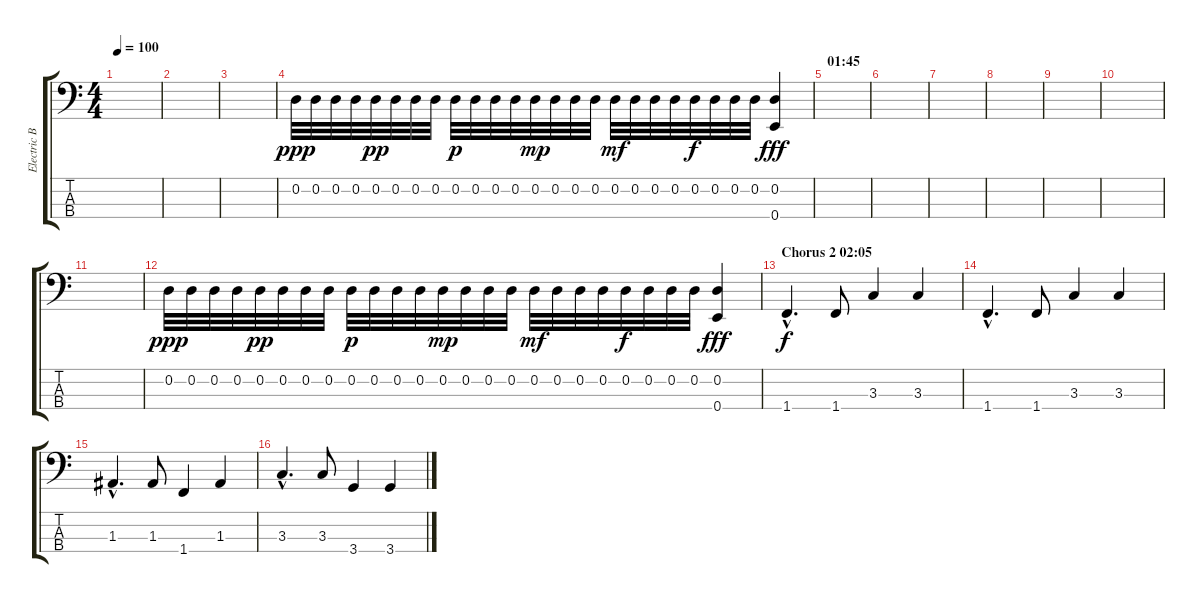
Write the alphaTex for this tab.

\track ("Electric Bass/Bautatrumma" "Electric B") {instrument electricbassfinger}
\staff {score tabs}
\tuning (G2 D2 A1 E1) {hide}
\ts (4 4)
\tempo 100
\clef f4
\ks c
|
|
|
0.2.32{dy ppp volume 10 instrument taikodrum} 0.2.32 0.2.32 0.2.32 0.2.32{dy pp} 0.2.32 0.2.32 0.2.32 0.2.32{dy p} 0.2.32 0.2.32 0.2.32 0.2.32{dy mp} 0.2.32 0.2.32 0.2.32 0.2.32{dy mf} 0.2.32 0.2.32 0.2.32 0.2.32{dy f} 0.2.32 0.2.32 0.2.32 (0.2 0.4).4{dy fff} |
\section ("" "01:45")
|
|
|
|
|
|
|
0.2.32{dy ppp volume 10 instrument taikodrum} 0.2.32 0.2.32 0.2.32 0.2.32{dy pp} 0.2.32 0.2.32 0.2.32 0.2.32{dy p} 0.2.32 0.2.32 0.2.32 0.2.32{dy mp} 0.2.32 0.2.32 0.2.32 0.2.32{dy mf} 0.2.32 0.2.32 0.2.32 0.2.32{dy f} 0.2.32 0.2.32 0.2.32 (0.2 0.4).4{dy fff} |
\section ("" "Chorus 2 02:05")
1.4{hac}.4{d dy f volume 13 instrument electricbassfinger} 1.4.8 3.3.4 3.3.4 |
1.4{hac}.4{d} 1.4.8 3.3.4 3.3.4 |
1.3{hac}.4{d} 1.3.8 1.4.4 1.3.4 |
3.3{hac}.4{d} 3.3.8 3.4.4 3.4.4
